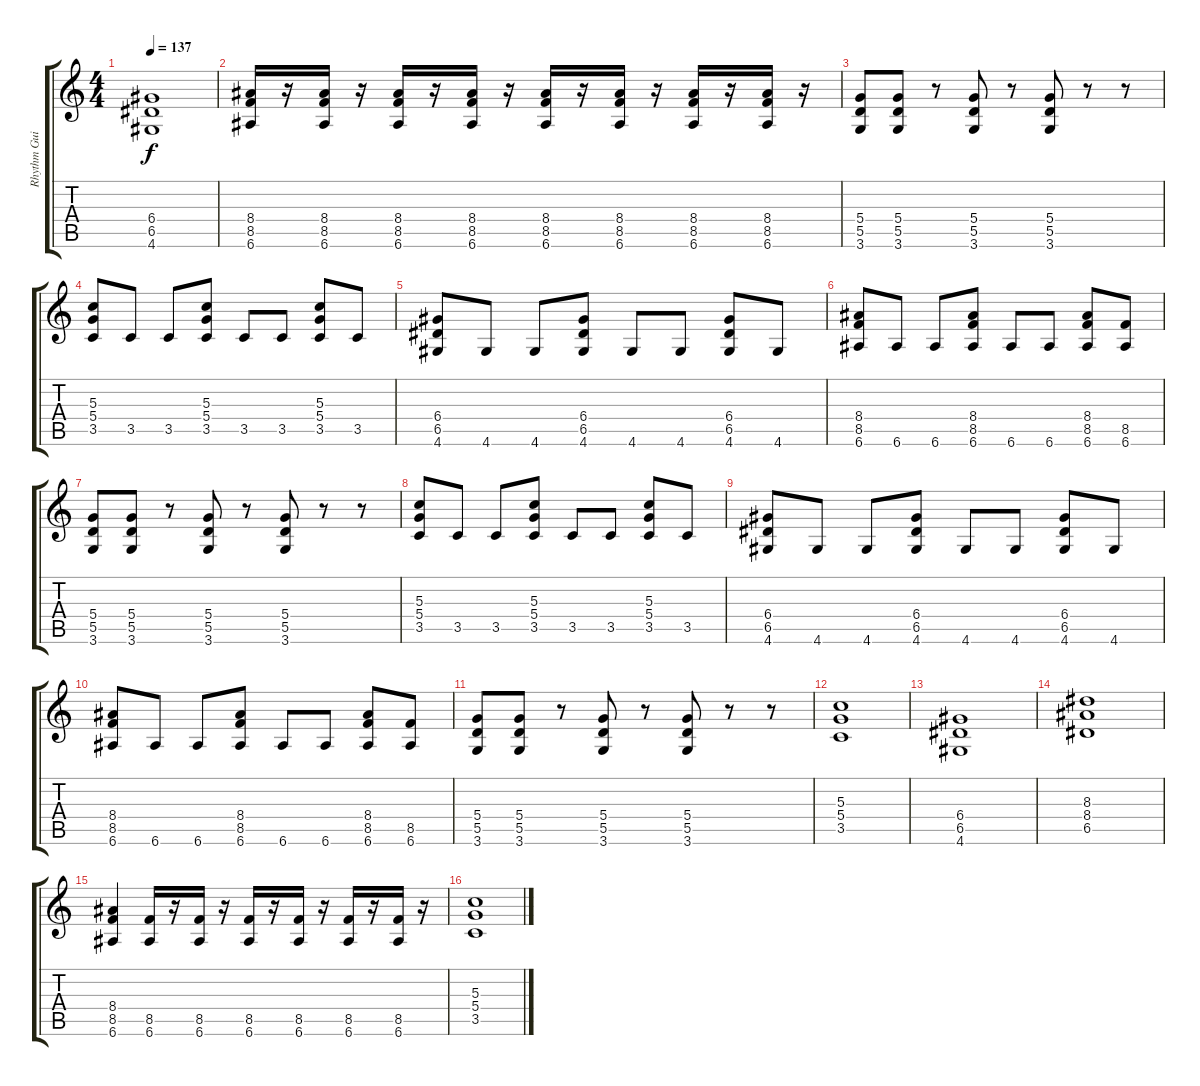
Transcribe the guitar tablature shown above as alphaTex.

\track ("Rhythm Guitar" "Rhythm Gui") {instrument distortionguitar}
\staff {score tabs}
\tuning (E4 B3 G3 D3 A2 E2) {hide}
\ts (4 4)
\tempo 137
\clef g2
\ks c
(6.4 6.5 4.6).1{dy f} |
(8.4 8.5 6.6).16 r.16 (8.4 8.5 6.6).16 r.16 (8.4 8.5 6.6).16 r.16 (8.4 8.5 6.6).16 r.16 (8.4 8.5 6.6).16 r.16 (8.4 8.5 6.6).16 r.16 (8.4 8.5 6.6).16 r.16 (8.4 8.5 6.6).16 r.16 |
(5.4 5.5 3.6).8 (5.4 5.5 3.6).8 r.8 (5.4 5.5 3.6).8 r.8 (5.4 5.5 3.6).8 r.8 r.8 |
(5.3 5.4 3.5).8 3.5.8 3.5.8 (5.3 5.4 3.5).8 3.5.8 3.5.8 (5.3 5.4 3.5).8 3.5.8 |
(6.4 6.5 4.6).8 4.6.8 4.6.8 (6.4 6.5 4.6).8 4.6.8 4.6.8 (6.4 6.5 4.6).8 4.6.8 |
(8.4 8.5 6.6).8 6.6.8 6.6.8 (8.4 8.5 6.6).8 6.6.8 6.6.8 (8.4 8.5 6.6).8 (8.5 6.6).8 |
(5.4 5.5 3.6).8 (5.4 5.5 3.6).8 r.8 (5.4 5.5 3.6).8 r.8 (5.4 5.5 3.6).8 r.8 r.8 |
(5.3 5.4 3.5).8 3.5.8 3.5.8 (5.3 5.4 3.5).8 3.5.8 3.5.8 (5.3 5.4 3.5).8 3.5.8 |
(6.4 6.5 4.6).8 4.6.8 4.6.8 (6.4 6.5 4.6).8 4.6.8 4.6.8 (6.4 6.5 4.6).8 4.6.8 |
(8.4 8.5 6.6).8 6.6.8 6.6.8 (8.4 8.5 6.6).8 6.6.8 6.6.8 (8.4 8.5 6.6).8 (8.5 6.6).8 |
(5.4 5.5 3.6).8 (5.4 5.5 3.6).8 r.8 (5.4 5.5 3.6).8 r.8 (5.4 5.5 3.6).8 r.8 r.8 |
(5.3 5.4 3.5).1 |
(6.4 6.5 4.6).1 |
(8.3 8.4 6.5).1 |
(8.4 8.5 6.6).4 (8.5 6.6).16 r.16 (8.5 6.6).16 r.16 (8.5 6.6).16 r.16 (8.5 6.6).16 r.16 (8.5 6.6).16 r.16 (8.5 6.6).16 r.16 |
(5.3 5.4 3.5).1
